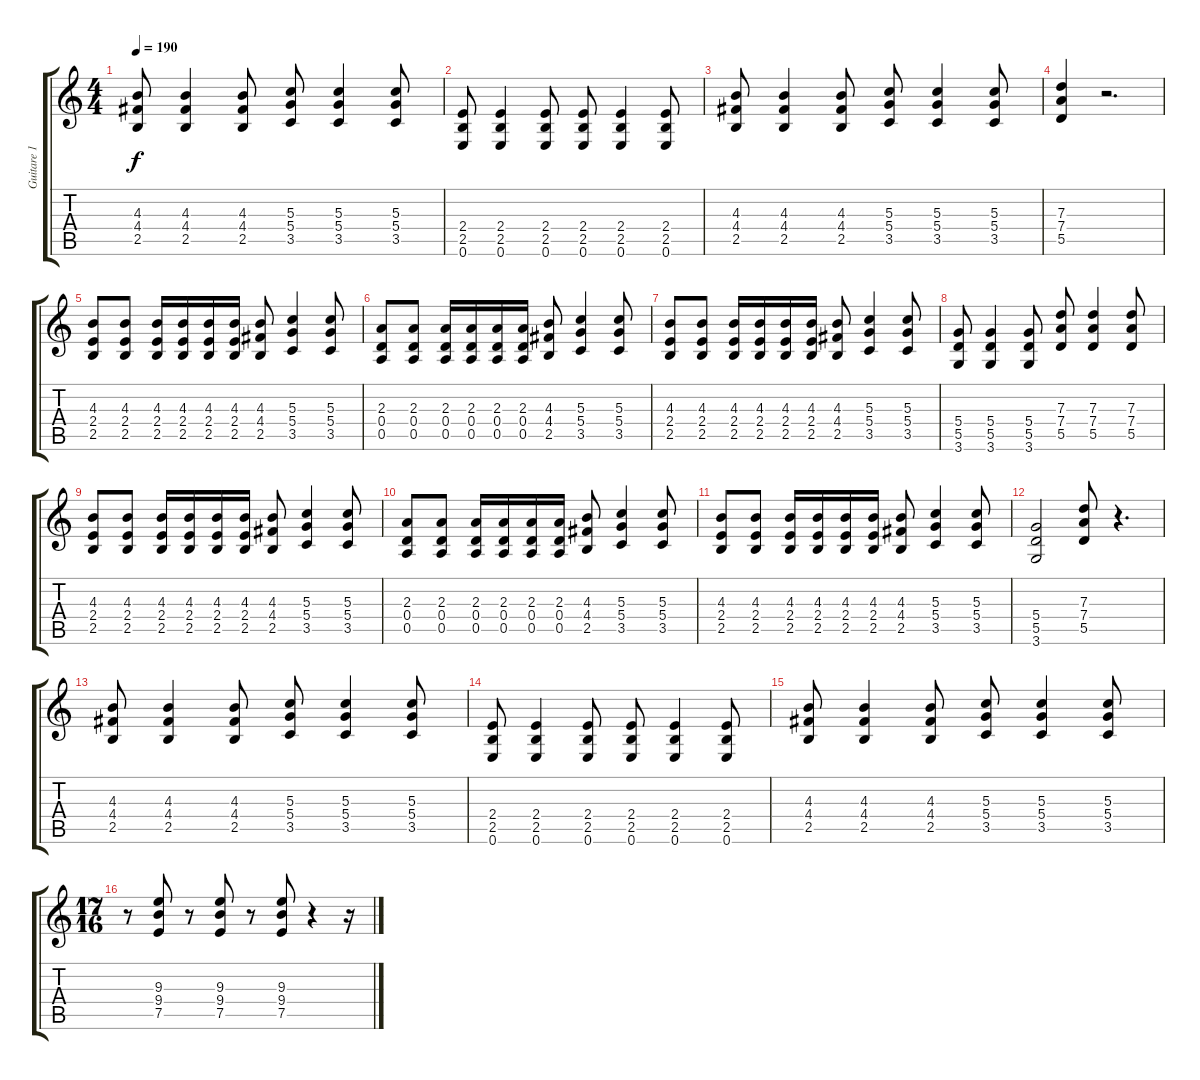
\track ("Guitare 1" "Guitare 1") {instrument overdrivenguitar}
\staff {score tabs}
\tuning (E4 B3 G3 D3 A2 E2) {hide}
\ts (4 4)
\tempo 190
\clef g2
\ks c
(4.3 4.4 2.5).8{dy f} (4.3 4.4 2.5).4 (4.3 4.4 2.5).8 (5.3 5.4 3.5).8 (5.3 5.4 3.5).4 (5.3 5.4 3.5).8 |
(2.4 2.5 0.6).8 (2.4 2.5 0.6).4 (2.4 2.5 0.6).8 (2.4 2.5 0.6).8 (2.4 2.5 0.6).4 (2.4 2.5 0.6).8 |
(4.3 4.4 2.5).8 (4.3 4.4 2.5).4 (4.3 4.4 2.5).8 (5.3 5.4 3.5).8 (5.3 5.4 3.5).4 (5.3 5.4 3.5).8 |
(7.3 7.4 5.5).4 r.2{d} |
(4.3 2.4 2.5).8 (4.3 2.4 2.5).8 (4.3 2.4 2.5).16 (4.3 2.4 2.5).16 (4.3 2.4 2.5).16 (4.3 2.4 2.5).16 (4.3 4.4 2.5).8 (5.3 5.4 3.5).4 (5.3 5.4 3.5).8 |
(2.3 0.4 0.5).8 (2.3 0.4 0.5).8 (2.3 0.4 0.5).16 (2.3 0.4 0.5).16 (2.3 0.4 0.5).16 (2.3 0.4 0.5).16 (4.3 4.4 2.5).8 (5.3 5.4 3.5).4 (5.3 5.4 3.5).8 |
(4.3 2.4 2.5).8 (4.3 2.4 2.5).8 (4.3 2.4 2.5).16 (4.3 2.4 2.5).16 (4.3 2.4 2.5).16 (4.3 2.4 2.5).16 (4.3 4.4 2.5).8 (5.3 5.4 3.5).4 (5.3 5.4 3.5).8 |
(5.4 5.5 3.6).8 (5.4 5.5 3.6).4 (5.4 5.5 3.6).8 (7.3 7.4 5.5).8 (7.3 7.4 5.5).4 (7.3 7.4 5.5).8 |
(4.3 2.4 2.5).8 (4.3 2.4 2.5).8 (4.3 2.4 2.5).16 (4.3 2.4 2.5).16 (4.3 2.4 2.5).16 (4.3 2.4 2.5).16 (4.3 4.4 2.5).8 (5.3 5.4 3.5).4 (5.3 5.4 3.5).8 |
(2.3 0.4 0.5).8 (2.3 0.4 0.5).8 (2.3 0.4 0.5).16 (2.3 0.4 0.5).16 (2.3 0.4 0.5).16 (2.3 0.4 0.5).16 (4.3 4.4 2.5).8 (5.3 5.4 3.5).4 (5.3 5.4 3.5).8 |
(4.3 2.4 2.5).8 (4.3 2.4 2.5).8 (4.3 2.4 2.5).16 (4.3 2.4 2.5).16 (4.3 2.4 2.5).16 (4.3 2.4 2.5).16 (4.3 4.4 2.5).8 (5.3 5.4 3.5).4 (5.3 5.4 3.5).8 |
(5.4 5.5 3.6).2 (7.3 7.4 5.5).8 r.4{d} |
(4.3 4.4 2.5).8 (4.3 4.4 2.5).4 (4.3 4.4 2.5).8 (5.3 5.4 3.5).8 (5.3 5.4 3.5).4 (5.3 5.4 3.5).8 |
(2.4 2.5 0.6).8 (2.4 2.5 0.6).4 (2.4 2.5 0.6).8 (2.4 2.5 0.6).8 (2.4 2.5 0.6).4 (2.4 2.5 0.6).8 |
(4.3 4.4 2.5).8 (4.3 4.4 2.5).4 (4.3 4.4 2.5).8 (5.3 5.4 3.5).8 (5.3 5.4 3.5).4 (5.3 5.4 3.5).8 |
\ts (17 16)
r.8 (9.3 9.4 7.5).8 r.8 (9.3 9.4 7.5).8 r.8 (9.3 9.4 7.5).8 r.4 r.16
